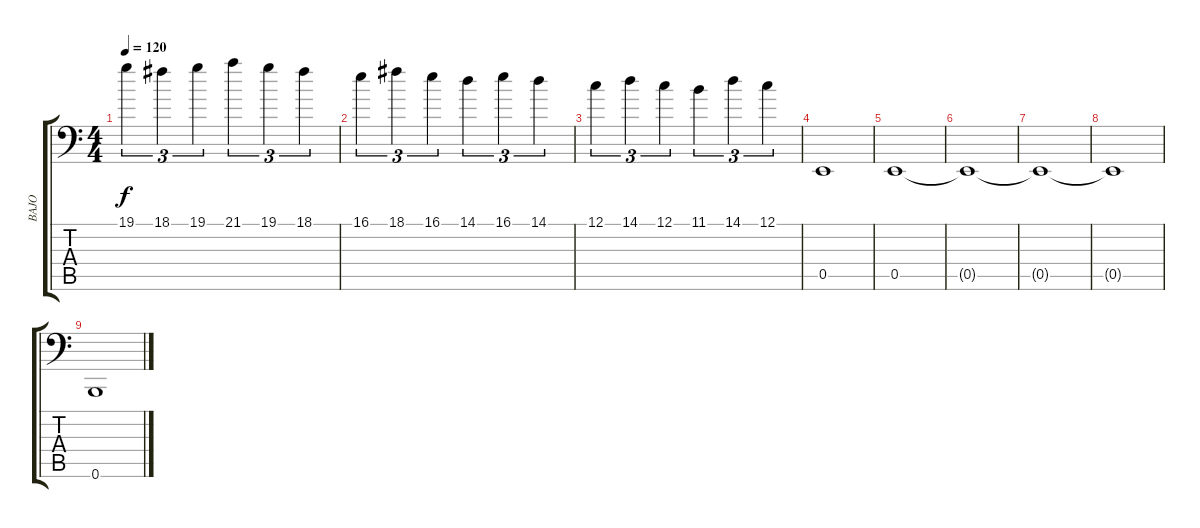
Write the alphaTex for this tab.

\track ("BAJO" "BAJO") {instrument electricbassfinger}
\staff {score tabs}
\tuning (C3 G2 D2 A1 E1 B0) {hide}
\ts (4 4)
\tempo 120
\clef f4
\ks c
19.1.4{tu (3 2) dy f} 18.1.4{tu (3 2)} 19.1.4{tu (3 2)} 21.1.4{tu (3 2)} 19.1.4{tu (3 2)} 18.1.4{tu (3 2)} |
16.1.4{tu (3 2)} 18.1.4{tu (3 2)} 16.1.4{tu (3 2)} 14.1.4{tu (3 2)} 16.1.4{tu (3 2)} 14.1.4{tu (3 2)} |
12.1.4{tu (3 2)} 14.1.4{tu (3 2)} 12.1.4{tu (3 2)} 11.1.4{tu (3 2)} 14.1.4{tu (3 2)} 12.1.4{tu (3 2)} |
0.5.1 |
0.5.1 |
0.5{t}.1 |
0.5{t}.1 |
0.5{t}.1 |
0.6.1
